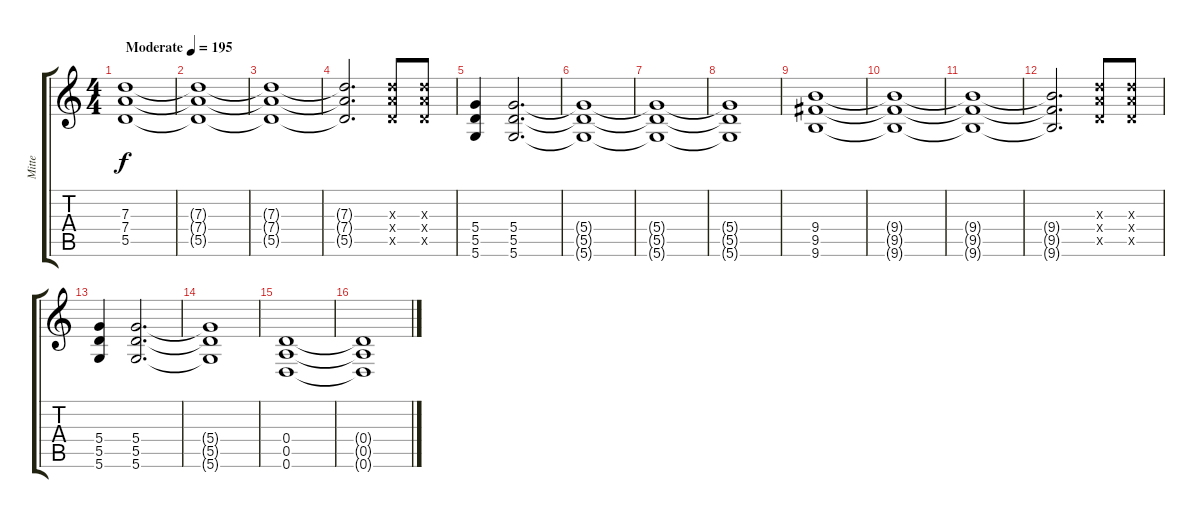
\track ("Mitte" "Mitte") {instrument distortionguitar}
\staff {score tabs}
\tuning (E4 B3 G3 D3 A2 D2) {hide}
\ts (4 4)
\tempo (195 "Moderate")
\clef g2
\ks c
(7.3 7.4 5.5).1{dy f instrument distortionguitar} |
(7.3{t} 7.4{t} 5.5{t}).1 |
(7.3{t} 7.4{t} 5.5{t}).1 |
(7.3{t} 7.4{t} 5.5{t}).2{d} (7.3{x} 7.4{x} 5.5{x}).8 (7.3{x} 7.4{x} 5.5{x}).8 |
(5.4 5.5 5.6).4 (5.4 5.5 5.6).2{d} |
(5.4{t} 5.5{t} 5.6{t}).1 |
(5.4{t} 5.5{t} 5.6{t}).1 |
(5.4{t} 5.5{t} 5.6{t}).1 |
(9.4 9.5 9.6).1 |
(9.4{t} 9.5{t} 9.6{t}).1 |
(9.4{t} 9.5{t} 9.6{t}).1 |
(9.4{t} 9.5{t} 9.6{t}).2{d} (7.3{x} 7.4{x} 5.5{x}).8 (7.3{x} 7.4{x} 5.5{x}).8 |
(5.4 5.5 5.6).4 (5.4 5.5 5.6).2{d} |
(5.4{t} 5.5{t} 5.6{t}).1 |
(0.4 0.5 0.6).1 |
(0.4{t} 0.5{t} 0.6{t}).1
